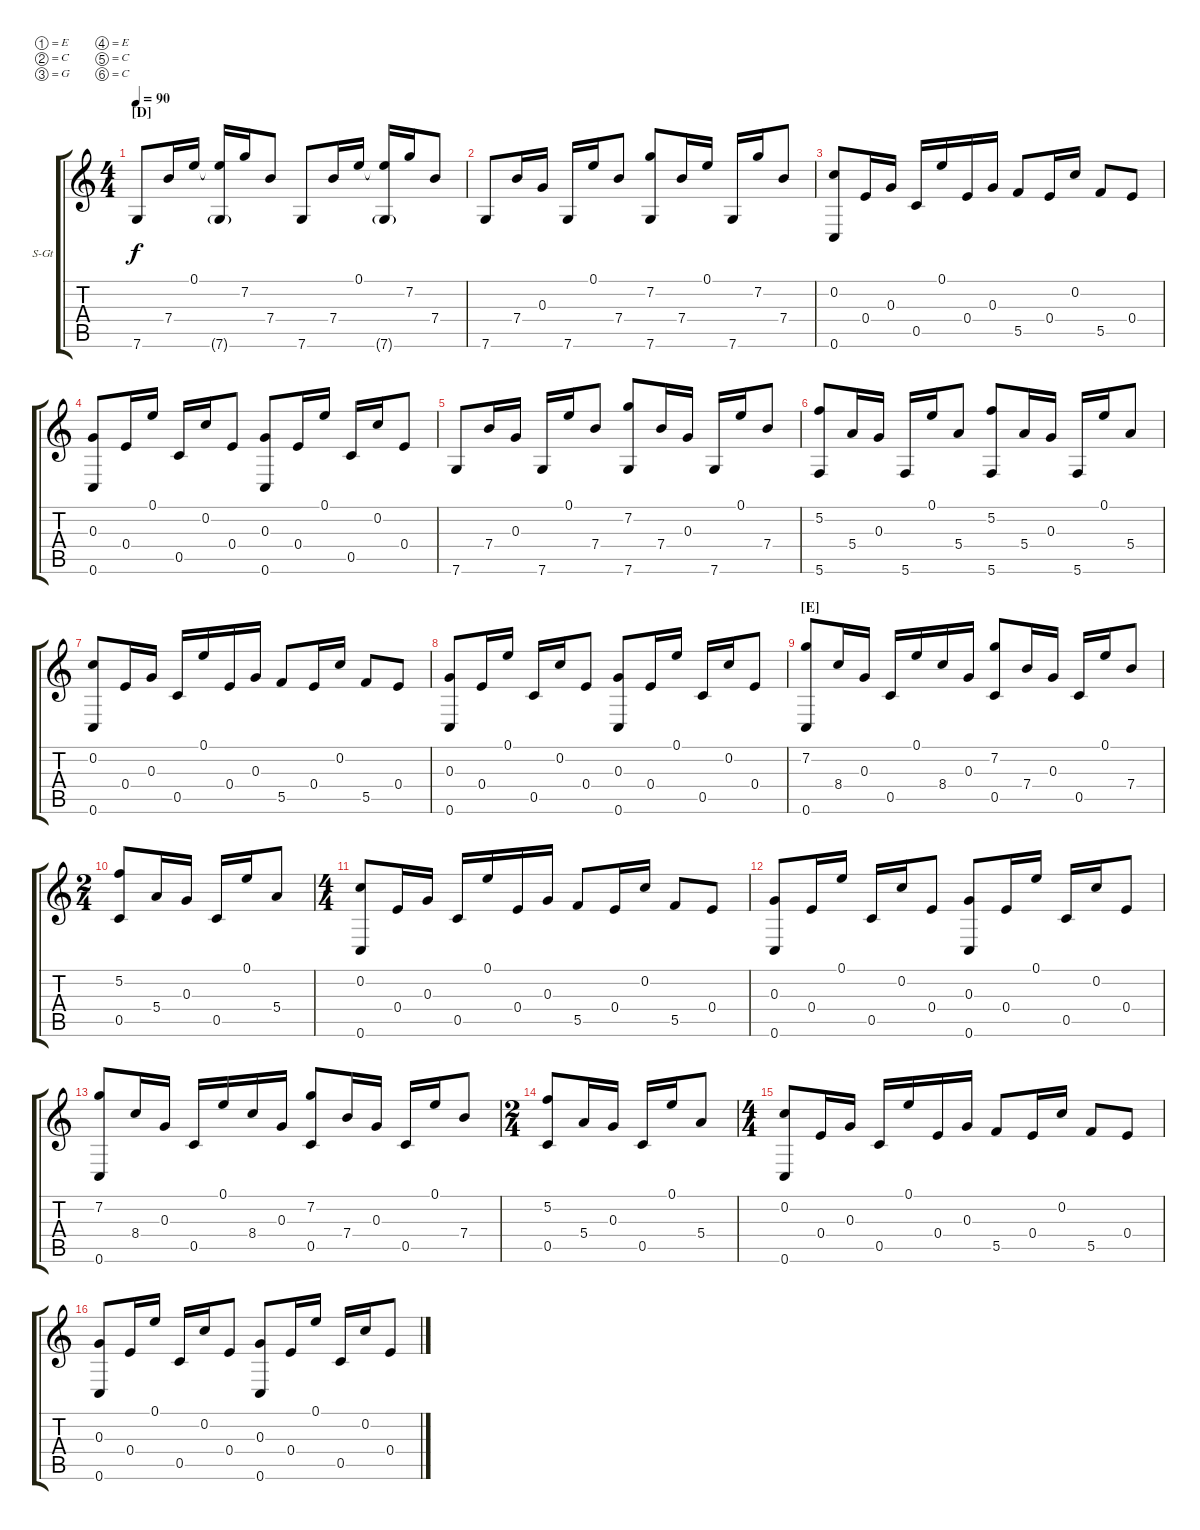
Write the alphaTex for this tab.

\defaultSystemsLayout 4
\bracketExtendMode groupsimilarinstruments
\firstSystemTrackNameOrientation horizontal
\otherSystemsTrackNameOrientation horizontal
\track ("Steel Guitar" "S-Gt") {instrument acousticguitarsteel}
\staff {score tabs}
\tuning (E4 C4 G3 E3 C3 C2)
\ts (4 4)
\section ("D" "")
\tempo 90
\clef g2
\scale
1.11728
\ks c
7.6.8{dy f} 7.4.16 0.1.16 (7.6{g} 0.1{t}).16 7.2.16 7.4.8 7.6.8 7.4.16 0.1.16 (7.6{g} 0.1{t}).16 7.2.16 7.4.8 |
\scale
0.960908 7.6.8 7.4.16 0.3.16 7.6.16 0.1.16 7.4.8 (7.6 7.2).8 7.4.16 0.1.16 7.6.16 7.2.16 7.4.8 |
\scale
0.960908 (0.6 0.2).8 0.4.16 0.3.16 0.5.16 0.1.16 0.4.16 0.3.16 5.5.8 0.4.16 0.2.16 5.5.8 0.4.8 |
\scale
0.960908 (0.6 0.3).8 0.4.16 0.1.16 0.5.16 0.2.16 0.4.8 (0.6 0.3).8 0.4.16 0.1.16 0.5.16 0.2.16 0.4.8 |
\scale
1.11728 7.6.8 7.4.16 0.3.16 7.6.16 0.1.16 7.4.8 (7.6 7.2).8 7.4.16 0.3.16 7.6.16 0.1.16 7.4.8 |
\scale
0.960908 (5.6 5.2).8 5.4.16 0.3.16 5.6.16 0.1.16 5.4.8 (5.6 5.2).8 5.4.16 0.3.16 5.6.16 0.1.16 5.4.8 |
\scale
0.960908 (0.6 0.2).8 0.4.16 0.3.16 0.5.16 0.1.16 0.4.16 0.3.16 5.5.8 0.4.16 0.2.16 5.5.8 0.4.8 |
\scale
0.960908 (0.6 0.3).8 0.4.16 0.1.16 0.5.16 0.2.16 0.4.8 (0.6 0.3).8 0.4.16 0.1.16 0.5.16 0.2.16 0.4.8 |
\section ("E" "")
\scale
1.11728 (0.6 7.2).8 8.4.16 0.3.16 0.5.16 0.1.16 8.4.16 0.3.16 (7.2 0.5).8 7.4.16 0.3.16 0.5.16 0.1.16 7.4.8 |
\ts (2 4)
\scale
0.960908 (5.2 0.5).8 5.4.16 0.3.16 0.5.16 0.1.16 5.4.8 |
\ts (4 4)
\scale
0.960908 (0.6 0.2).8 0.4.16 0.3.16 0.5.16 0.1.16 0.4.16 0.3.16 5.5.8 0.4.16 0.2.16 5.5.8 0.4.8 |
\scale
0.960908 (0.6 0.3).8 0.4.16 0.1.16 0.5.16 0.2.16 0.4.8 (0.6 0.3).8 0.4.16 0.1.16 0.5.16 0.2.16 0.4.8 |
\scale
1.11728 (0.6 7.2).8 8.4.16 0.3.16 0.5.16 0.1.16 8.4.16 0.3.16 (7.2 0.5).8 7.4.16 0.3.16 0.5.16 0.1.16 7.4.8 |
\ts (2 4)
\scale
0.960908 (5.2 0.5).8 5.4.16 0.3.16 0.5.16 0.1.16 5.4.8 |
\ts (4 4)
\scale
0.960908 (0.6 0.2).8 0.4.16 0.3.16 0.5.16 0.1.16 0.4.16 0.3.16 5.5.8 0.4.16 0.2.16 5.5.8 0.4.8 |
\scale
0.960908 (0.6 0.3).8 0.4.16 0.1.16 0.5.16 0.2.16 0.4.8 (0.6 0.3).8 0.4.16 0.1.16 0.5.16 0.2.16 0.4.8
